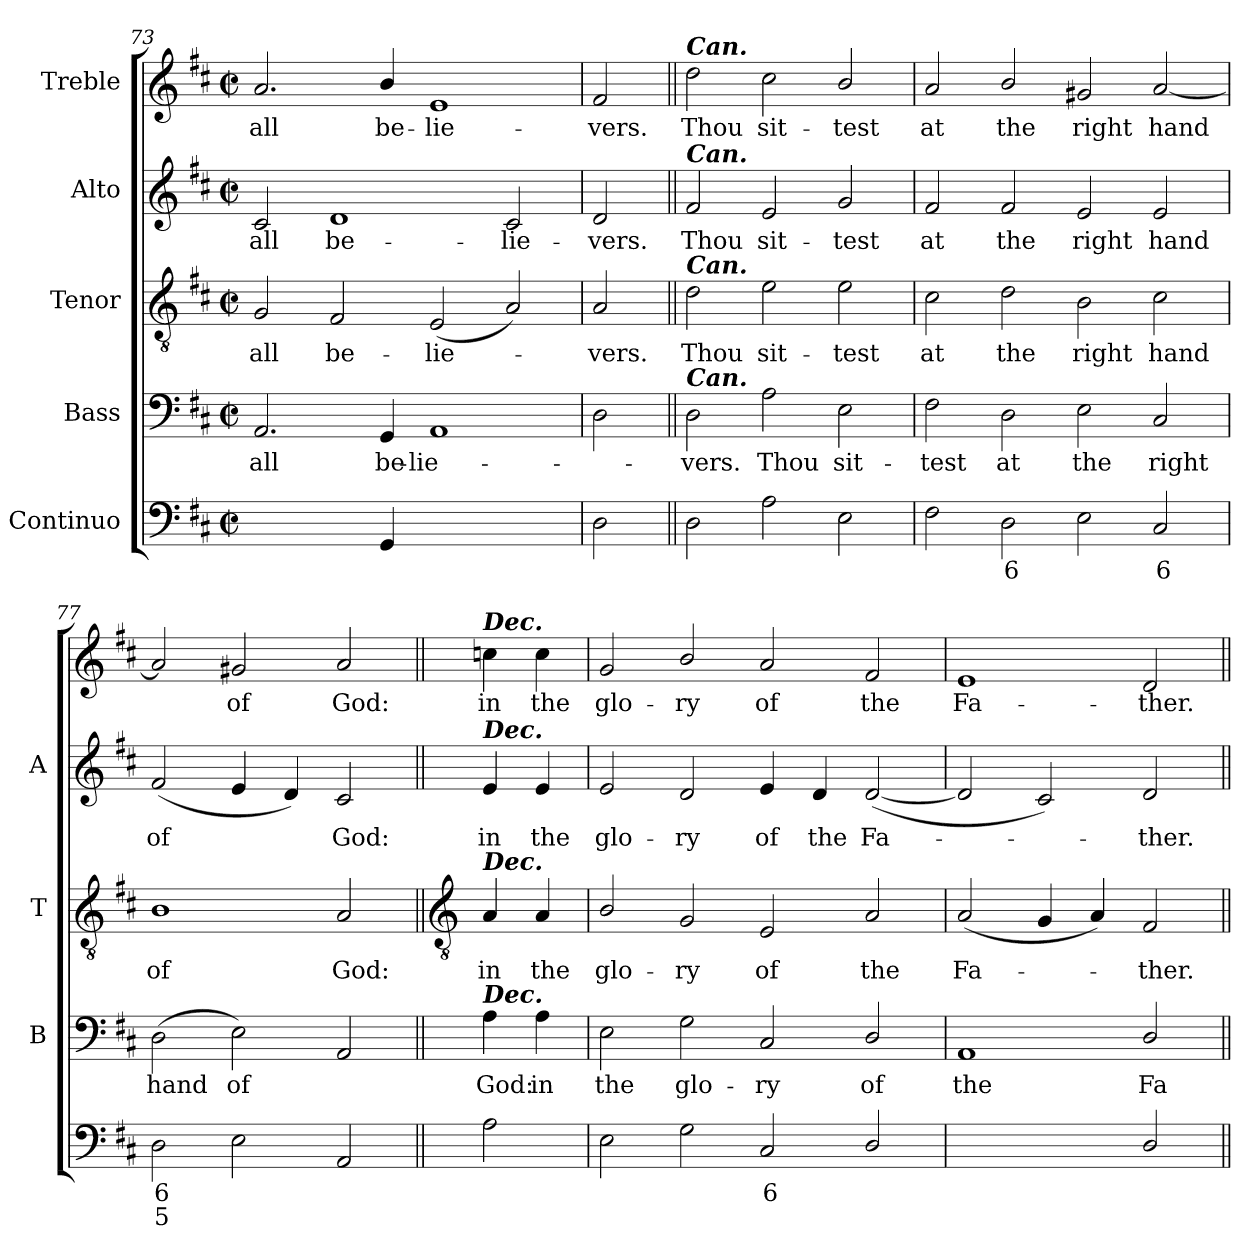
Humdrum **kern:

**kern	**text	**text	**kern	**text	**kern	**text	**kern	**text	**kern	**text
*part5	*part5	*part5	*part4	*part4	*part3	*part3	*part2	*part2	*part1	*part1
*staff5	*staff5	*staff5	*staff4	*staff4	*staff3	*staff3	*staff2	*staff2	*staff1	*staff1
*I"Continuo	*	*	*I"Bass	*	*I"Tenor	*	*I"Alto	*	*I"Treble	*
*	*	*	*I'B	*	*I'T	*	*I'A	*	*	*
*clefF4	*	*	*clefF4	*	*clefGv2	*	*clefG2	*	*clefG2	*
*k[f#c#]	*	*	*k[f#c#]	*	*k[f#c#]	*	*k[f#c#]	*	*k[f#c#]	*
*D:	*	*	*D:	*	*D:	*	*D:	*	*D:	*
*M4/2	*	*	*M4/2	*	*M4/2	*	*M4/2	*	*M4/2	*
*met(c|)	*	*	*met(c|)	*	*met(c|)	*	*met(c|)	*	*met(c|)	*
=73	=73	=73	=73	=73	=73	=73	=73	=73	=73	=73
!	!LO:LY:b	!	!	!LO:LY:b	!	!LO:LY:b	!	!LO:LY:b	!	!LO:LY:b
[2AAyy	7	.	2.AA	all	2G	all	2c#	all	2.a	all
!	!LO:LY:b	!LO:LY:b	!	!	!	!LO:LY:b	!	!LO:LY:b	!	!
4AAyy]	6	4	.	.	2F#	be-	1d	be-	.	.
!	!	!	!	!LO:LY:b	!	!	!	!	!	!LO:LY:b
4GG	.	.	4GG	be-	.	.	.	.	4b/	be-
!	!LO:LY:b	!LO:LY:b	!	!LO:LY:b	!	!LO:LY:b	!	!	!	!LO:LY:b
[2AAyy	5	4	1AA	-lie-	(<2E	-lie-	.	.	1e	-lie-
!	!	!LO:LY:b	!	!	!	!	!	!LO:LY:b	!	!
2AAyy]	.	3	.	.	2A)	.	2c#	-lie-	.	.
=74	=74	=74	=74	=74	=74	=74	=74	=74	=74	=74
!	!	!	!	!	!	!LO:LY:b	!	!LO:LY:b	!	!LO:LY:b
2D	.	.	2D	.	2A	vers.	2d	-vers.	2f#	-vers.
=75||	=75||	=75||	=75||	=75||	=75||	=75||	=75||	=75||	=75||	=75||
!	!	!	!	!	!	!	!	!	!LO:TX:a:Bi:t=Can.	!
!	!	!	!	!	!	!	!LO:TX:a:Bi:t=Can.	!	!	!
!	!	!	!	!	!LO:TX:a:Bi:t=Can.	!	!	!	!	!
!	!	!	!LO:TX:a:Bi:t=Can.	!	!	!	!	!	!	!
!	!	!	!	!LO:LY:b	!	!LO:LY:b	!	!LO:LY:b	!	!LO:LY:b
2D	.	.	2D	-vers.	2d	Thou	2f#	Thou	2dd	Thou
!	!	!	!	!LO:LY:b	!	!LO:LY:b	!	!LO:LY:b	!	!LO:LY:b
2A	.	.	2A	Thou	2e	sit-	2e	sit-	2cc#	sit-
!	!	!	!	!LO:LY:b	!	!LO:LY:b	!	!LO:LY:b	!	!LO:LY:b
2E	.	.	2E	sit-	2e	-test	2g	-test	2b/	-test
=76	=76	=76	=76	=76	=76	=76	=76	=76	=76	=76
!	!	!	!	!LO:LY:b	!	!LO:LY:b	!	!LO:LY:b	!	!LO:LY:b
2F#	.	.	2F#	-test	2c#	at	2f#	at	2a	at
!	!LO:LY:b	!	!	!LO:LY:b	!	!LO:LY:b	!	!LO:LY:b	!	!LO:LY:b
2D	6	.	2D	at	2d	the	2f#	the	2b/	the
!	!	!	!	!LO:LY:b	!	!LO:LY:b	!	!LO:LY:b	!	!LO:LY:b
2E	.	.	2E	the	2B	right	2e	right	2g#X	right
!	!LO:LY:b	!	!	!LO:LY:b	!	!LO:LY:b	!	!LO:LY:b	!	!LO:LY:b
2C#	6	.	2C#	right	2c#	hand	2e	hand	[2a	hand
=77	=77	=77	=77	=77	=77	=77	=77	=77	=77	=77
!	!LO:LY:b	!LO:LY:b	!	!LO:LY:b	!	!LO:LY:b	!	!LO:LY:b	!	!
2D	6	5	(>2D	hand	1B	of	(<2f#	of	2a]	.
!	!	!	!	!LO:LY:b	!	!	!	!	!	!LO:LY:b
2E	.	.	2E)	of	.	.	4e	.	2g#X	of
.	.	.	.	.	.	.	4d)	.	.	.
!	!	!	!	!	!	!LO:LY:b	!	!LO:LY:b	!	!LO:LY:b
2AA	.	.	2AA	.	2A	God:	2c#	God:	2a	God:
!!LO:LB:g=z
=78||	=78||	=78||	=78||	=78||	=78||	=78||	=78||	=78||	=78||	=78||
*	*	*	*	*	*clefGv2	*	*	*	*	*
!	!	!	!	!	!	!	!	!	!LO:TX:a:Bi:t=Dec.	!
!	!	!	!	!	!	!	!LO:TX:a:Bi:t=Dec.	!	!	!
!	!	!	!	!	!LO:TX:a:Bi:t=Dec.	!	!	!	!	!
!	!	!	!LO:TX:a:Bi:t=Dec.	!	!	!	!	!	!	!
!	!	!	!	!LO:LY:b	!	!LO:LY:b	!	!LO:LY:b	!	!LO:LY:b
2A	.	.	4A	God:	4A	in	4e	in	4ccn	in
!	!	!	!	!LO:LY:b	!	!LO:LY:b	!	!LO:LY:b	!	!LO:LY:b
.	.	.	4A	in	4A	the	4e	the	4cc	the
=79	=79	=79	=79	=79	=79	=79	=79	=79	=79	=79
!	!	!	!	!LO:LY:b	!	!LO:LY:b	!	!LO:LY:b	!	!LO:LY:b
2E	.	.	2E	the	2B/	glo-	2e	glo-	2g	glo-
!	!	!	!	!LO:LY:b	!	!LO:LY:b	!	!LO:LY:b	!	!LO:LY:b
2G	.	.	2G	glo-	2G	-ry	2d	-ry	2b/	-ry
!	!LO:LY:b	!	!	!LO:LY:b	!	!LO:LY:b	!	!LO:LY:b	!	!LO:LY:b
2C#	6	.	2C#	-ry	2E	of	4e	of	2a	of
!	!	!	!	!	!	!	!	!LO:LY:b	!	!
.	.	.	.	.	.	.	4d	the	.	.
!	!	!	!	!LO:LY:b	!	!LO:LY:b	!	!LO:LY:b	!	!LO:LY:b
2D/	.	.	2D/	of	2A	the	(<[2d	Fa-	2f#	the
=80	=80	=80	=80	=80	=80	=80	=80	=80	=80	=80
!	!LO:LY:b	!	!	!LO:LY:b	!	!LO:LY:b	!	!	!	!LO:LY:b
[2AAyy	4	.	1AA	the	(<2A	Fa-	2d]	.	1e	Fa-
!	!LO:LY:b	!	!	!	!	!	!	!	!	!
2AAyy]	3	.	.	.	4G	.	2c#)	.	.	.
.	.	.	.	.	4A)	.	.	.	.	.
!	!	!	!	!LO:LY:b	!	!LO:LY:b	!	!LO:LY:b	!	!LO:LY:b
2D/	.	.	2D/	Fa-	2F#	ther.	2d	ther.	2d	-ther.
=||	=||	=||	=||	=||	=||	=||	=||	=||	=||	=||
*-	*-	*-	*-	*-	*-	*-	*-	*-	*-	*-
